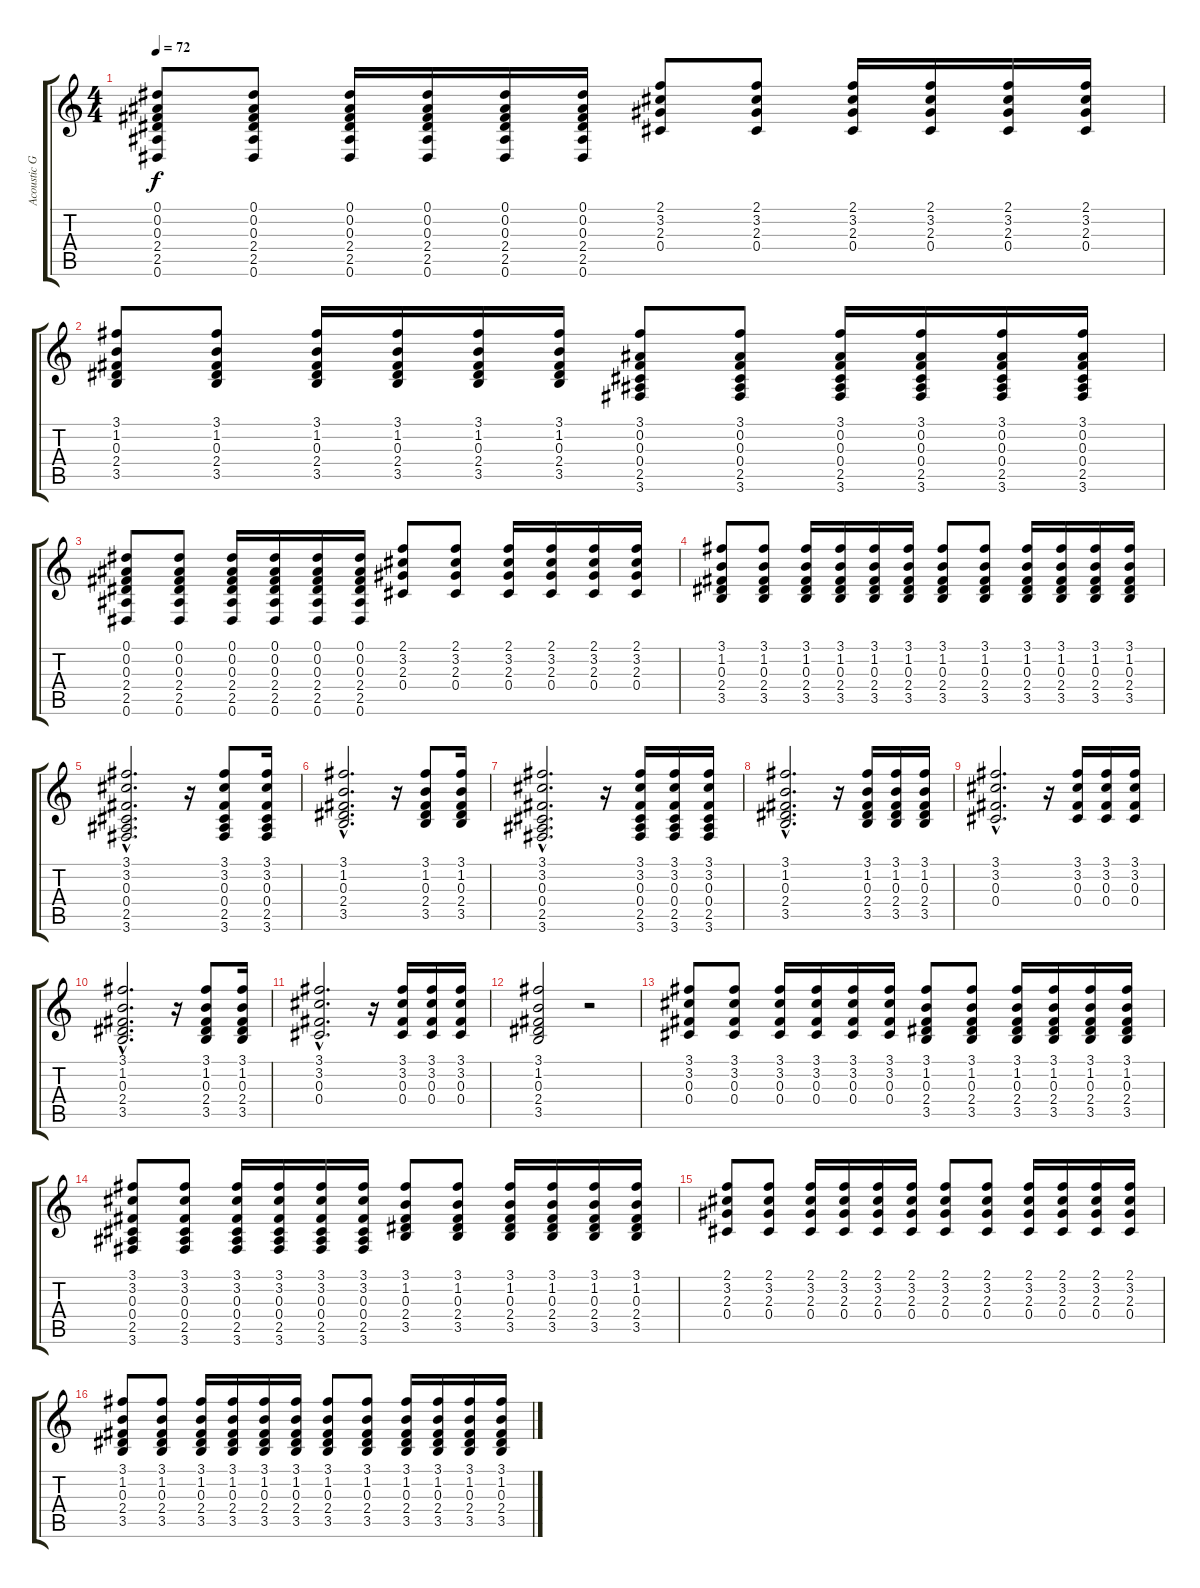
\track ("Acoustic Guitar" "Acoustic G") {instrument acousticguitarsteel}
\staff {score tabs}
\tuning (Eb4 Bb3 Gb3 Db3 Ab2 Eb2) {hide}
\ts (4 4)
\tempo 72
\clef g2
\ks c
(0.1 0.2 0.3 2.4 2.5 0.6).8{dy f} (0.1 0.2 0.3 2.4 2.5 0.6).8 (0.1 0.2 0.3 2.4 2.5 0.6).16 (0.1 0.2 0.3 2.4 2.5 0.6).16 (0.1 0.2 0.3 2.4 2.5 0.6).16 (0.1 0.2 0.3 2.4 2.5 0.6).16 (2.1 3.2 2.3 0.4).8 (2.1 3.2 2.3 0.4).8 (2.1 3.2 2.3 0.4).16 (2.1 3.2 2.3 0.4).16 (2.1 3.2 2.3 0.4).16 (2.1 3.2 2.3 0.4).16 |
(3.1 1.2 0.3 2.4 3.5).8 (3.1 1.2 0.3 2.4 3.5).8 (3.1 1.2 0.3 2.4 3.5).16 (3.1 1.2 0.3 2.4 3.5).16 (3.1 1.2 0.3 2.4 3.5).16 (3.1 1.2 0.3 2.4 3.5).16 (3.1 0.2 0.3 0.4 2.5 3.6).8 (3.1 0.2 0.3 0.4 2.5 3.6).8 (3.1 0.2 0.3 0.4 2.5 3.6).16 (3.1 0.2 0.3 0.4 2.5 3.6).16 (3.1 0.2 0.3 0.4 2.5 3.6).16 (3.1 0.2 0.3 0.4 2.5 3.6).16 |
(0.1 0.2 0.3 2.4 2.5 0.6).8 (0.1 0.2 0.3 2.4 2.5 0.6).8 (0.1 0.2 0.3 2.4 2.5 0.6).16 (0.1 0.2 0.3 2.4 2.5 0.6).16 (0.1 0.2 0.3 2.4 2.5 0.6).16 (0.1 0.2 0.3 2.4 2.5 0.6).16 (2.1 3.2 2.3 0.4).8 (2.1 3.2 2.3 0.4).8 (2.1 3.2 2.3 0.4).16 (2.1 3.2 2.3 0.4).16 (2.1 3.2 2.3 0.4).16 (2.1 3.2 2.3 0.4).16 |
(3.1 1.2 0.3 2.4 3.5).8 (3.1 1.2 0.3 2.4 3.5).8 (3.1 1.2 0.3 2.4 3.5).16 (3.1 1.2 0.3 2.4 3.5).16 (3.1 1.2 0.3 2.4 3.5).16 (3.1 1.2 0.3 2.4 3.5).16 (3.1 1.2 0.3 2.4 3.5).8 (3.1 1.2 0.3 2.4 3.5).8 (3.1 1.2 0.3 2.4 3.5).16 (3.1 1.2 0.3 2.4 3.5).16 (3.1 1.2 0.3 2.4 3.5).16 (3.1 1.2 0.3 2.4 3.5).16 |
(3.1{hac} 3.2{hac} 0.3{hac} 0.4{hac} 2.5{hac} 3.6{hac}).2{d} r.16 (3.1 3.2 0.3 0.4 2.5 3.6).8 (3.1 3.2 0.3 0.4 2.5 3.6).16 |
(3.1{hac} 1.2{hac} 0.3{hac} 2.4{hac} 3.5{hac}).2{d} r.16 (3.1 1.2 0.3 2.4 3.5).8 (3.1 1.2 0.3 2.4 3.5).16 |
(3.1{hac} 3.2{hac} 0.3{hac} 0.4{hac} 2.5{hac} 3.6{hac}).2{d} r.16 (3.1 3.2 0.3 0.4 2.5 3.6).16 (3.1 3.2 0.3 0.4 2.5 3.6).16 (3.1 3.2 0.3 0.4 2.5 3.6).16 |
(3.1{hac} 1.2{hac} 0.3{hac} 2.4{hac} 3.5{hac}).2{d} r.16 (3.1 1.2 0.3 2.4 3.5).16 (3.1 1.2 0.3 2.4 3.5).16 (3.1 1.2 0.3 2.4 3.5).16 |
(3.1{hac} 3.2{hac} 0.3{hac} 0.4{hac}).2{d} r.16 (3.1 3.2 0.3 0.4).16 (3.1 3.2 0.3 0.4).16 (3.1 3.2 0.3 0.4).16 |
(3.1{hac} 1.2{hac} 0.3{hac} 2.4{hac} 3.5{hac}).2{d} r.16 (3.1 1.2 0.3 2.4 3.5).8 (3.1 1.2 0.3 2.4 3.5).16 |
(3.1{hac} 3.2{hac} 0.3{hac} 0.4{hac}).2{d} r.16 (3.1 3.2 0.3 0.4).16 (3.1 3.2 0.3 0.4).16 (3.1 3.2 0.3 0.4).16 |
(3.1 1.2 0.3 2.4 3.5).2 r.2 |
(3.1 3.2 0.3 0.4).8 (3.1 3.2 0.3 0.4).8 (3.1 3.2 0.3 0.4).16 (3.1 3.2 0.3 0.4).16 (3.1 3.2 0.3 0.4).16 (3.1 3.2 0.3 0.4).16 (3.1 1.2 0.3 2.4 3.5).8 (3.1 1.2 0.3 2.4 3.5).8 (3.1 1.2 0.3 2.4 3.5).16 (3.1 1.2 0.3 2.4 3.5).16 (3.1 1.2 0.3 2.4 3.5).16 (3.1 1.2 0.3 2.4 3.5).16 |
(3.1 3.2 0.3 0.4 2.5 3.6).8 (3.1 3.2 0.3 0.4 2.5 3.6).8 (3.1 3.2 0.3 0.4 2.5 3.6).16 (3.1 3.2 0.3 0.4 2.5 3.6).16 (3.1 3.2 0.3 0.4 2.5 3.6).16 (3.1 3.2 0.3 0.4 2.5 3.6).16 (3.1 1.2 0.3 2.4 3.5).8 (3.1 1.2 0.3 2.4 3.5).8 (3.1 1.2 0.3 2.4 3.5).16 (3.1 1.2 0.3 2.4 3.5).16 (3.1 1.2 0.3 2.4 3.5).16 (3.1 1.2 0.3 2.4 3.5).16 |
(2.1 3.2 2.3 0.4).8 (2.1 3.2 2.3 0.4).8 (2.1 3.2 2.3 0.4).16 (2.1 3.2 2.3 0.4).16 (2.1 3.2 2.3 0.4).16 (2.1 3.2 2.3 0.4).16 (2.1 3.2 2.3 0.4).8 (2.1 3.2 2.3 0.4).8 (2.1 3.2 2.3 0.4).16 (2.1 3.2 2.3 0.4).16 (2.1 3.2 2.3 0.4).16 (2.1 3.2 2.3 0.4).16 |
(3.1 1.2 0.3 2.4 3.5).8 (3.1 1.2 0.3 2.4 3.5).8 (3.1 1.2 0.3 2.4 3.5).16 (3.1 1.2 0.3 2.4 3.5).16 (3.1 1.2 0.3 2.4 3.5).16 (3.1 1.2 0.3 2.4 3.5).16 (3.1 1.2 0.3 2.4 3.5).8 (3.1 1.2 0.3 2.4 3.5).8 (3.1 1.2 0.3 2.4 3.5).16 (3.1 1.2 0.3 2.4 3.5).16 (3.1 1.2 0.3 2.4 3.5).16 (3.1 1.2 0.3 2.4 3.5).16
